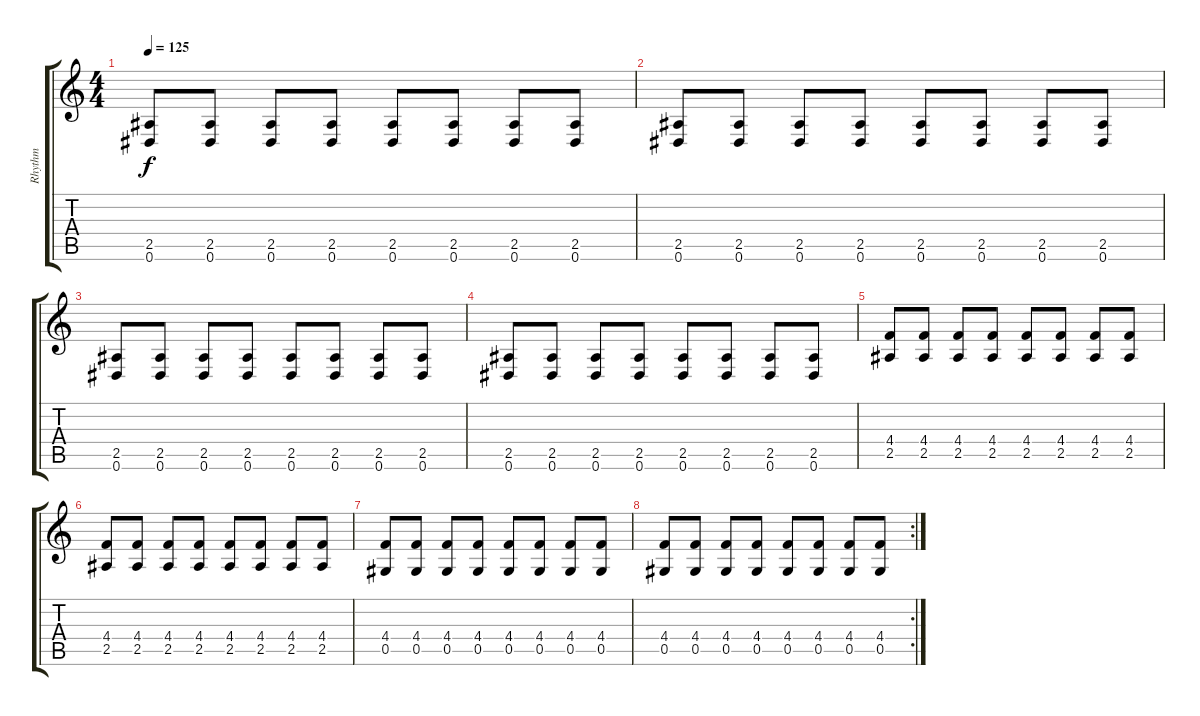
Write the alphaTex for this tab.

\track ("Rhythm" "Rhythm") {instrument distortionguitar}
\staff {score tabs}
\tuning (Eb4 Bb3 Gb3 Db3 Ab2 Eb2) {hide}
\ts (4 4)
\tempo 125
\clef g2
\ks c
(2.5 0.6).8{dy f} (2.5 0.6).8 (2.5 0.6).8 (2.5 0.6).8 (2.5 0.6).8 (2.5 0.6).8 (2.5 0.6).8 (2.5 0.6).8 |
(2.5 0.6).8 (2.5 0.6).8 (2.5 0.6).8 (2.5 0.6).8 (2.5 0.6).8 (2.5 0.6).8 (2.5 0.6).8 (2.5 0.6).8 |
(2.5 0.6).8 (2.5 0.6).8 (2.5 0.6).8 (2.5 0.6).8 (2.5 0.6).8 (2.5 0.6).8 (2.5 0.6).8 (2.5 0.6).8 |
(2.5 0.6).8 (2.5 0.6).8 (2.5 0.6).8 (2.5 0.6).8 (2.5 0.6).8 (2.5 0.6).8 (2.5 0.6).8 (2.5 0.6).8 |
(4.4 2.5).8 (4.4 2.5).8 (4.4 2.5).8 (4.4 2.5).8 (4.4 2.5).8 (4.4 2.5).8 (4.4 2.5).8 (4.4 2.5).8 |
(4.4 2.5).8 (4.4 2.5).8 (4.4 2.5).8 (4.4 2.5).8 (4.4 2.5).8 (4.4 2.5).8 (4.4 2.5).8 (4.4 2.5).8 |
(4.4 0.5).8 (4.4 0.5).8 (4.4 0.5).8 (4.4 0.5).8 (4.4 0.5).8 (4.4 0.5).8 (4.4 0.5).8 (4.4 0.5).8 |
\rc 2
(4.4 0.5).8 (4.4 0.5).8 (4.4 0.5).8 (4.4 0.5).8 (4.4 0.5).8 (4.4 0.5).8 (4.4 0.5).8 (4.4 0.5).8
